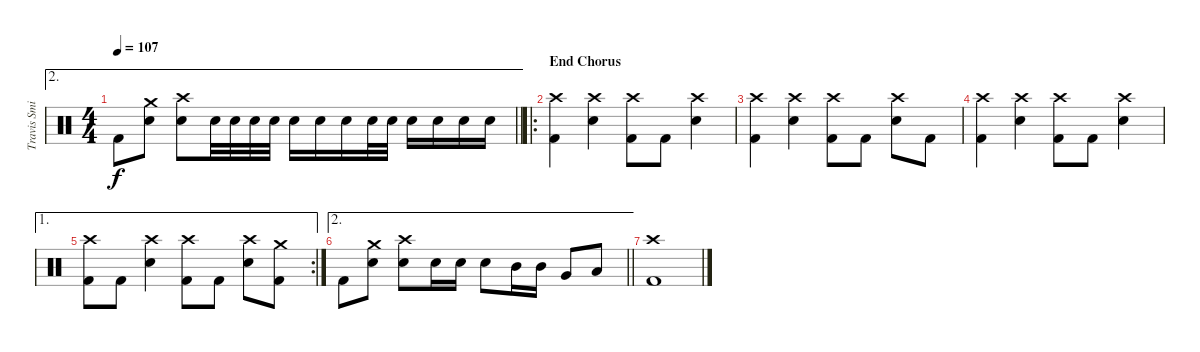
\track ("Travis Smith" "Travis Smi") {instrument percussion}
\staff {score}
\articulation defaults
\ae 2
\ts (4 4)
\tempo 107
\clef neutral
\barLineRight lightlight
\ks c "Kick (hit) 2".8{dy f}
("Crash medium (hit)" "Electric Snare (hit)").8 ("Crash high (hit)" "Electric Snare (hit)").8 "Electric Snare (hit)".32 "Electric Snare (hit)".32 "Electric Snare (hit)".32 "Electric Snare (hit)".32 "Electric Snare (hit)".16 "Electric Snare (hit)".16 "Electric Snare (hit)".16 "Electric Snare (hit)".32 "Electric Snare (hit)".32 "Electric Snare (hit)".16 "Electric Snare (hit)".16 "Electric Snare (hit)".16 "Electric Snare (hit)".16 |
\ro
\section ("" "End Chorus")
("Crash high (hit)" "Kick (hit) 2").4 ("Crash high (hit)" "Electric Snare (hit)").4 ("Crash high (hit)" "Kick (hit) 2").8 "Kick (hit) 2".8 ("Crash high (hit)" "Electric Snare (hit)").4 |
("Crash high (hit)" "Kick (hit) 2").4 ("Crash high (hit)" "Electric Snare (hit)").4 ("Crash high (hit)" "Kick (hit) 2").8 "Kick (hit) 2".8 ("Crash high (hit)" "Electric Snare (hit)").8 "Kick (hit) 2".8 |
("Crash high (hit)" "Kick (hit) 2").4 ("Crash high (hit)" "Electric Snare (hit)").4 ("Crash high (hit)" "Kick (hit) 2").8 "Kick (hit) 2".8 ("Crash high (hit)" "Electric Snare (hit)").4 |
\ae 1
\rc 2
("Crash high (hit)" "Kick (hit) 2").8 "Kick (hit) 2".8 ("Crash high (hit)" "Electric Snare (hit)").4 ("Crash high (hit)" "Kick (hit) 2").8 "Kick (hit) 2".8 ("Crash high (hit)" "Electric Snare (hit)").8 ("Crash medium (hit)" "Kick (hit) 2").8 |
\ae 2
\barLineRight lightlight "Kick (hit) 2".8
("Crash medium (hit)" "Electric Snare (hit)").8 ("Crash high (hit)" "Electric Snare (hit)").8 "Electric Snare (hit)".16 "Electric Snare (hit)".16 "Electric Snare (hit)".8 "Mid Tom (hit)".16 "Mid Tom (hit)".16 "Very Low Tom (hit)".8 "Low Floor Tom (hit)".8 |
("Crash high (hit)" "Kick (hit) 2").1
